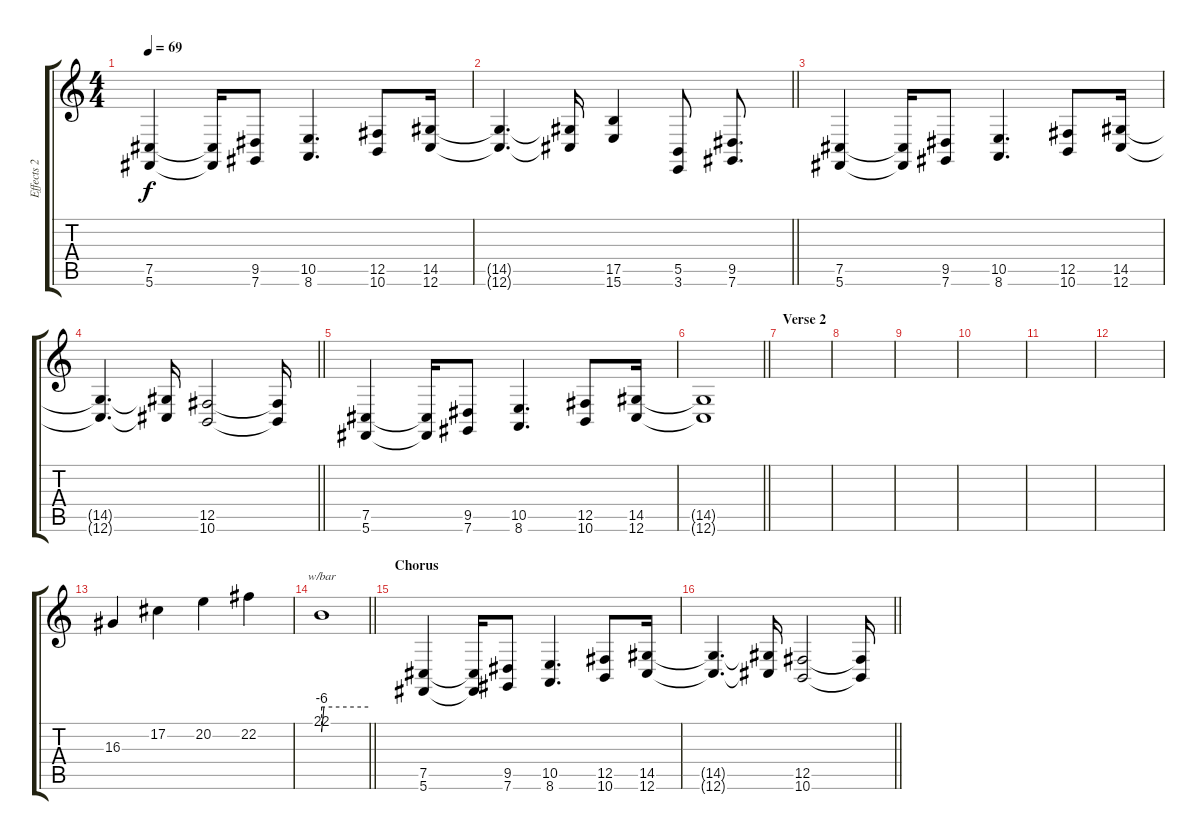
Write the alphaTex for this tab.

\track ("Effects 2" "Effects 2") {instrument englishhorn}
\staff {score tabs}
\tuning (Db4 Ab3 E3 B2 Gb2 Db2) {hide}
\ts (4 4)
\tempo 69
\clef g2
\ks aminor
(7.5 5.6).4{dy f volume 10} (7.5{t} 5.6{t}).16 (9.5 7.6).8 (10.5 8.6).4{d} (12.5 10.6).8 (14.5 12.6).16 |
\barLineRight lightlight
(14.5{t} 12.6{t}).4{d} (14.5{t} 12.6{t}).16 (17.5 15.6).4 (5.5 3.6).8 (9.5 7.6).8{d} |
(7.5 5.6).4{volume 10 instrument lead2sawtooth} (7.5{t} 5.6{t}).16 (9.5 7.6).8 (10.5 8.6).4{d} (12.5 10.6).8 (14.5 12.6).16 |
\barLineRight lightlight
(14.5{t} 12.6{t}).4{d} (14.5{t} 12.6{t}).16 (12.5 10.6).2 (12.5{t} 10.6{t}).16 |
(7.5 5.6).4 (7.5{t} 5.6{t}).16 (9.5 7.6).8 (10.5 8.6).4{d} (12.5 10.6).8 (14.5 12.6).16 |
\barLineRight lightlight
(14.5{t} 12.6{t}).1 |
\section ("" "Verse 2")
|
|
|
|
|
|
16.3.4{volume 9 instrument choiraahs} 17.2.4 20.2.4 22.2.4 |
\barLineRight lightlight
22.1.1{tbe (custom default 0 -24 3 0 60 0)} |
\section ("" "Chorus")
(7.5 5.6).4{volume 10 instrument lead2sawtooth} (7.5{t} 5.6{t}).16 (9.5 7.6).8 (10.5 8.6).4{d} (12.5 10.6).8 (14.5 12.6).16 |
\barLineRight lightlight
(14.5{t} 12.6{t}).4{d} (14.5{t} 12.6{t}).16 (12.5 10.6).2 (12.5{t} 10.6{t}).16
